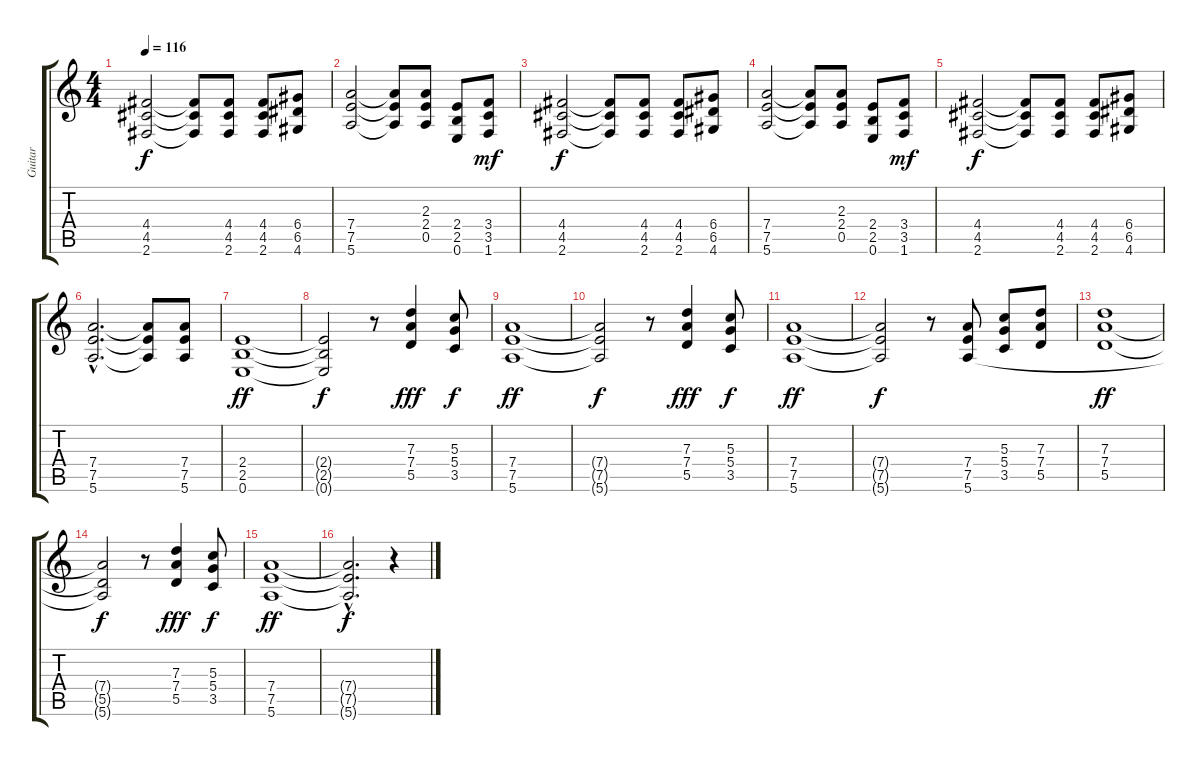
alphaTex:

\track ("Guitar" "Guitar") {instrument overdrivenguitar}
\staff {score tabs}
\tuning (E4 B3 G3 D3 A2 E2) {hide}
\ts (4 4)
\tempo 116
\clef g2
\ks c
(4.4 4.5 2.6).2{dy f} (4.4{t} 4.5{t} 2.6{t}).8 (4.4 4.5 2.6).8 (4.4 4.5 2.6).8 (6.4 6.5 4.6).8 |
(7.4 7.5 5.6).2 (7.4{t} 7.5{t} 5.6{t}).8 (2.3 2.4 0.5).8 (2.4 2.5 0.6).8 (3.4 3.5 1.6).8{dy mf} |
(4.4 4.5 2.6).2{dy f} (4.4{t} 4.5{t} 2.6{t}).8 (4.4 4.5 2.6).8 (4.4 4.5 2.6).8 (6.4 6.5 4.6).8 |
(7.4 7.5 5.6).2 (7.4{t} 7.5{t} 5.6{t}).8 (2.3 2.4 0.5).8 (2.4 2.5 0.6).8 (3.4 3.5 1.6).8{dy mf} |
(4.4 4.5 2.6).2{dy f} (4.4{t} 4.5{t} 2.6{t}).8 (4.4 4.5 2.6).8 (4.4 4.5 2.6).8 (6.4 6.5 4.6).8 |
(7.4{hac} 7.5{hac} 5.6{hac}).2{d} (7.4{t} 7.5{t} 5.6{t}).8 (7.4 7.5 5.6).8 |
(2.4 2.5 0.6).1{dy ff} |
(2.4{t} 2.5{t} 0.6{t}).2{dy f} r.8 (7.3 7.4 5.5).4{dy fff} (5.3 5.4 3.5).8{dy f} |
(7.4 7.5 5.6).1{dy ff} |
(7.4{t} 7.5{t} 5.6{t}).2{dy f} r.8 (7.3 7.4 5.5).4{dy fff} (5.3 5.4 3.5).8{dy f} |
(7.4 7.5 5.6).1{dy ff} |
(7.4{t} 7.5{t} 5.6{t}).2{dy f} r.8 (7.4 7.5 5.6).8 (5.3 5.4 3.5).8 (7.3 7.4 5.5).8 |
(7.3 7.4 5.5).1{dy ff} |
(7.4{t} 5.5{t} 5.6{t}).2{dy f} r.8 (7.3 7.4 5.5).4{dy fff} (5.3 5.4 3.5).8{dy f} |
(7.4 7.5 5.6).1{dy ff} |
(7.4{hac t} 7.5{hac t} 5.6{hac t}).2{d dy f} r.4
